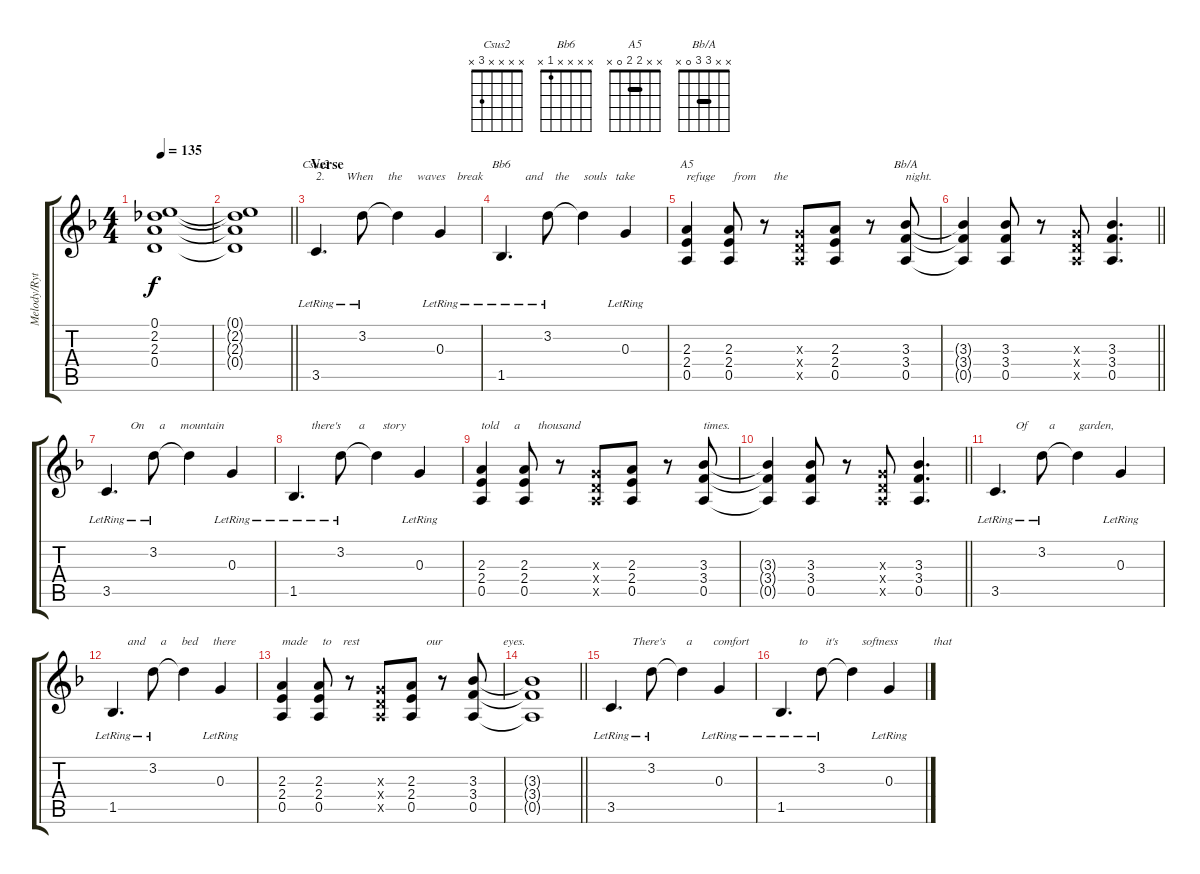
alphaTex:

\track ("Melody/Rythem #1" "Melody/Ryt") {instrument distortionguitar bank 125}
\staff {score tabs}
\tuning (E4 B3 G3 D3 A2 D2) {hide}
\chord ("Csus2" x x x x 3 x)
\chord ("Bb6" x x x x 1 x)
\chord ("A5" x x 2 2 0 x) {barre 2}
\chord ("Bb/A" x x 3 3 0 x) {barre 3}
\ts (4 4)
\tempo 135
\clef g2
\ks f
(0.1{t} 2.2{t} 2.3{t} 0.4{t}).1{dy f} |
\barLineRight lightlight
(0.1{t} 2.2{t} 2.3{t} 0.4{t}).1 |
\section ("" "Verse")
3.5{lr}.4{d ch "Csus2" txt "2.       When     the     waves    break"} 3.2{lr}.8 3.2{t}.4 0.3{lr}.4 |
1.5{lr}.4{d ch "Bb6" txt "        and    the     souls   take"} 3.2{lr}.8 3.2{t}.4 0.3{lr}.4 |
(2.3 2.4 0.5).4{ch "A5" txt "refuge      from      the"} (2.3 2.4 0.5).8 r.8 (0.3{x} 0.4{x} 0.5{x}).8 (2.3 2.4 0.5).8 r.8 (3.3 3.4 0.5).8{ch "Bb/A" txt "night."} |
\barLineRight lightlight
(3.3{t} 3.4{t} 0.5{t}).4 (3.3 3.4 0.5).8 r.8 (0.3{x} 0.4{x} 0.5{x}).8 (3.3 3.4 0.5).4{d} |
3.5{lr}.4{d txt "        On     a     mountain"} 3.2{lr}.8 3.2{t}.4 0.3{lr}.4 |
1.5{lr}.4{d txt "      there's      a      story"} 3.2{lr}.8 3.2{t}.4 0.3{lr}.4 |
(2.3 2.4 0.5).4{txt "told     a      thousand"} (2.3 2.4 0.5).8 r.8 (0.3{x} 0.4{x} 0.5{x}).8 (2.3 2.4 0.5).8 r.8 (3.3 3.4 0.5).8{txt "times."} |
\barLineRight lightlight
(3.3{t} 3.4{t} 0.5{t}).4 (3.3 3.4 0.5).8 r.8 (0.3{x} 0.4{x} 0.5{x}).8 (3.3 3.4 0.5).4{d} |
3.5{lr}.4{d txt "       Of       a        garden,"} 3.2{lr}.8 3.2{t}.4 0.3{lr}.4 |
1.5{lr}.4{d txt "     and     a     bed     there"} 3.2{lr}.8 3.2{t}.4 0.3{lr}.4 |
(2.3 2.4 0.5).4{txt "made     to    rest"} (2.3 2.4 0.5).8 r.8 (0.3{x} 0.4{x} 0.5{x}).8 (2.3 2.4 0.5).8{txt "     our"} r.8 (3.3 3.4 0.5).8{txt "          eyes."} |
\barLineRight lightlight
(3.3{t} 3.4{t} 0.5{t}).1 |
3.5{lr}.4{d txt "       There's       a       comfort"} 3.2{lr}.8 3.2{t}.4 0.3{lr}.4 |
1.5{lr}.4{d txt "      to      it's        softness            that"} 3.2{lr}.8 3.2{t}.4 0.3{lr}.4
